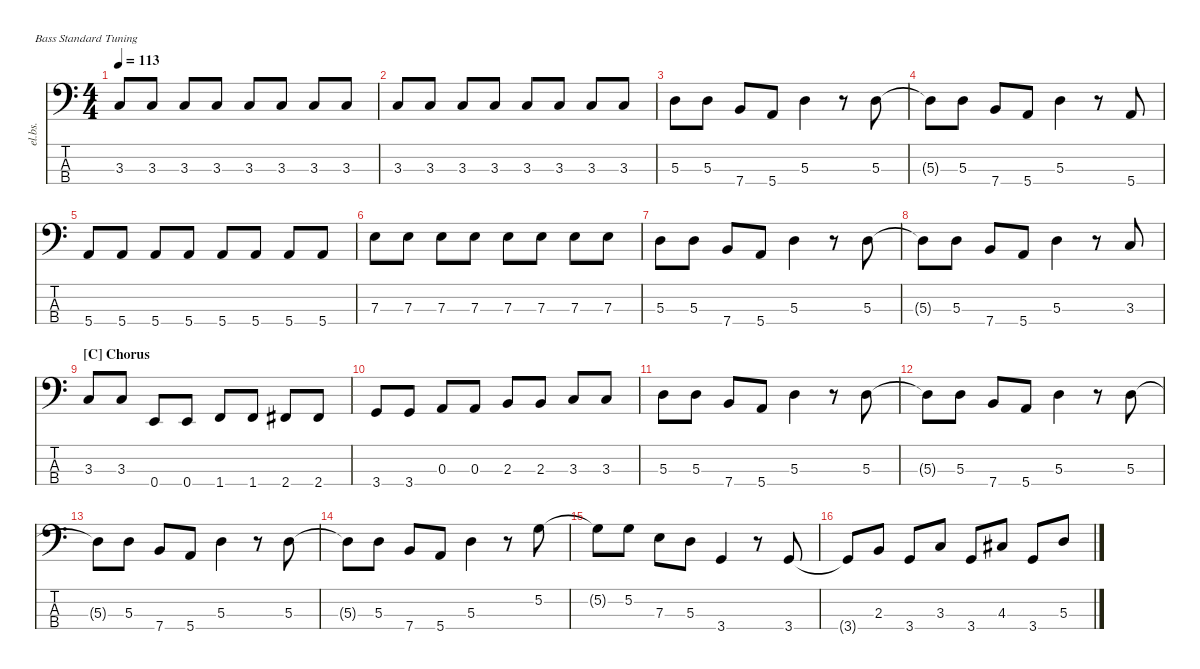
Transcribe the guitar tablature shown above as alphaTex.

\defaultSystemsLayout 4
\hideDynamics
\bracketExtendMode nobrackets
\otherSystemsTrackNameOrientation horizontal
\track ("Electric Bass" "el.bs.") {instrument electricbassfinger}
\staff {score tabs}
\tuning (G2 D2 A1 E1)
\ts (4 4)
\tempo 113
\clef f4
\ks c
3.3.8{dy mf} 3.3.8 3.3.8 3.3.8 3.3.8 3.3.8 3.3.8 3.3.8 |
3.3.8 3.3.8 3.3.8 3.3.8 3.3.8 3.3.8 3.3.8 3.3.8 |
5.3.8 5.3.8 7.4.8 5.4.8 5.3.4 r.8 5.3.8 |
5.3{t}.8 5.3.8 7.4.8 5.4.8 5.3.4 r.8 5.4.8 |
5.4.8 5.4.8 5.4.8 5.4.8 5.4.8 5.4.8 5.4.8 5.4.8 |
7.3.8 7.3.8 7.3.8 7.3.8 7.3.8 7.3.8 7.3.8 7.3.8 |
5.3.8 5.3.8 7.4.8 5.4.8 5.3.4 r.8 5.3.8 |
5.3{t}.8 5.3.8 7.4.8 5.4.8 5.3.4 r.8 3.3.8 |
\section ("C" "Chorus")
3.3.8 3.3.8 0.4.8 0.4.8 1.4.8 1.4.8 2.4.8 2.4.8 |
3.4.8 3.4.8 0.3.8 0.3.8 2.3.8 2.3.8 3.3.8 3.3.8 |
5.3.8 5.3.8 7.4.8 5.4.8 5.3.4 r.8 5.3.8 |
5.3{t}.8 5.3.8 7.4.8 5.4.8 5.3.4 r.8 5.3.8 |
5.3{t}.8 5.3.8 7.4.8 5.4.8 5.3.4 r.8 5.3.8 |
5.3{t}.8 5.3.8 7.4.8 5.4.8 5.3.4 r.8 5.2.8 |
5.2{t}.8 5.2.8 7.3.8 5.3.8 3.4.4 r.8 3.4.8 |
3.4{t}.8 2.3.8 3.4.8 3.3.8 3.4.8 4.3.8 3.4.8 5.3.8
